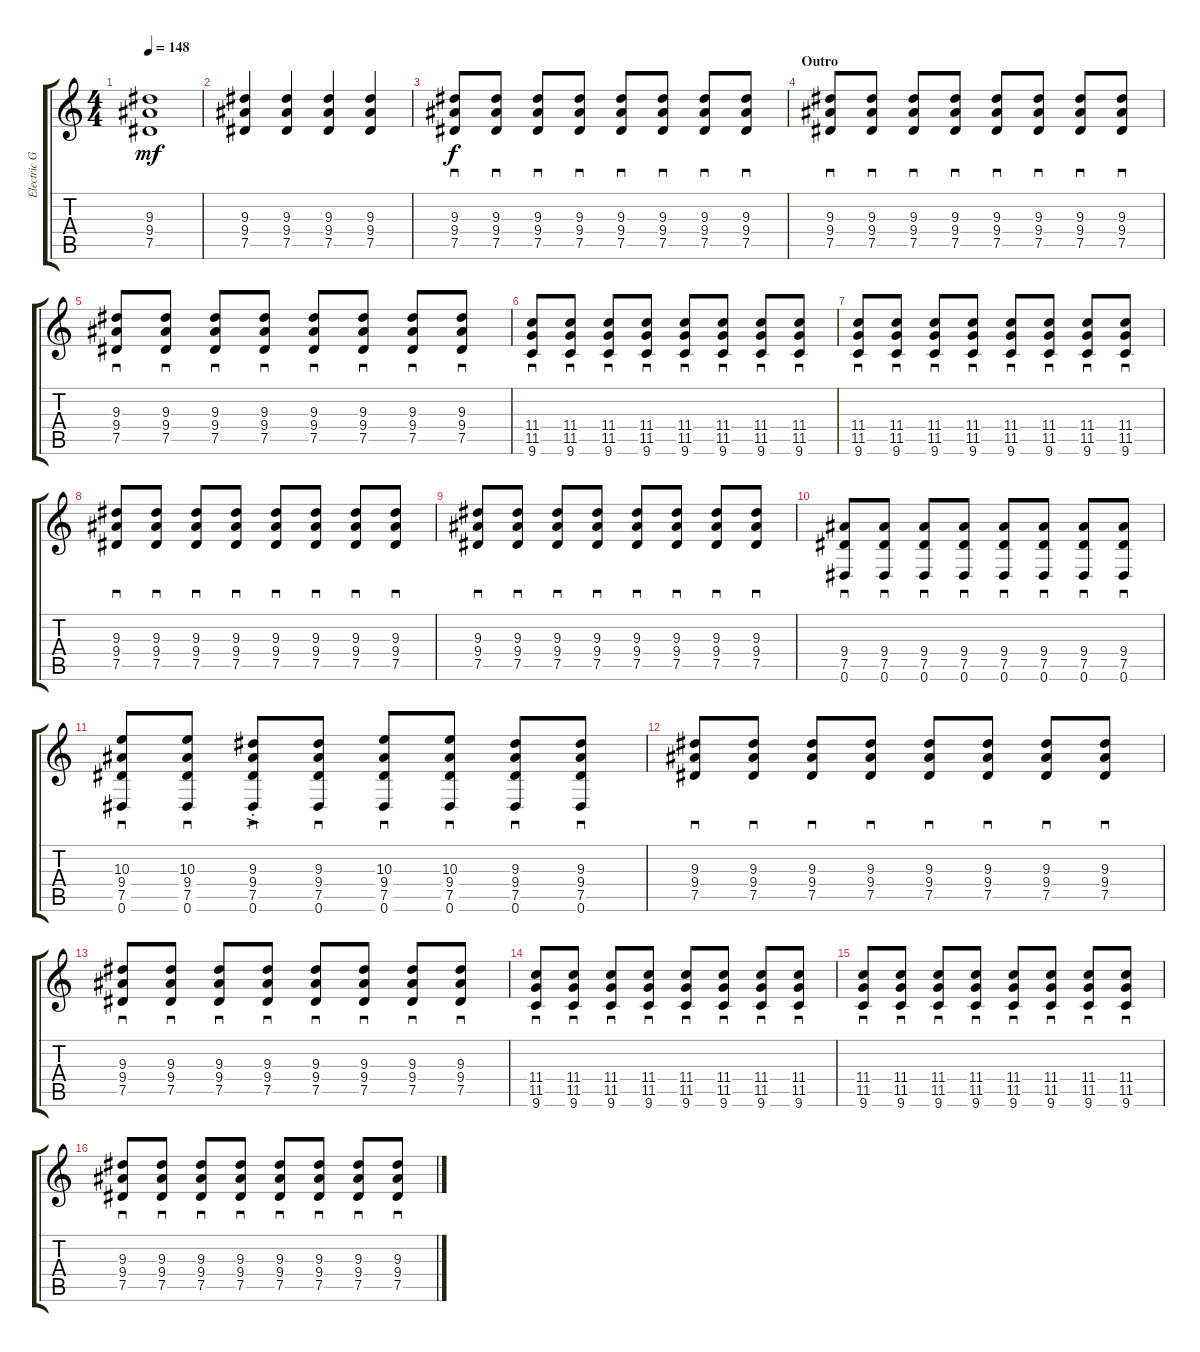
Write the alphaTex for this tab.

\track ("Electric Guitar" "Electric G") {instrument distortionguitar}
\staff {score tabs}
\tuning (Eb4 Bb3 Gb3 Db3 Ab2 Eb2) {hide}
\ts (4 4)
\tempo 148
\clef g2
\ks c
(9.3 9.4 7.5).1{dy mf} |
(9.3 9.4 7.5).4 (9.3 9.4 7.5).4 (9.3 9.4 7.5).4 (9.3 9.4 7.5).4 |
(9.3 9.4 7.5).8{sd dy f} (9.3 9.4 7.5).8{sd} (9.3 9.4 7.5).8{sd} (9.3 9.4 7.5).8{sd} (9.3 9.4 7.5).8{sd} (9.3 9.4 7.5).8{sd} (9.3 9.4 7.5).8{sd} (9.3 9.4 7.5).8{sd} |
\section ("" "Outro")
(9.3 9.4 7.5).8{sd} (9.3 9.4 7.5).8{sd} (9.3 9.4 7.5).8{sd} (9.3 9.4 7.5).8{sd} (9.3 9.4 7.5).8{sd} (9.3 9.4 7.5).8{sd} (9.3 9.4 7.5).8{sd} (9.3 9.4 7.5).8{sd} |
(9.3 9.4 7.5).8{sd} (9.3 9.4 7.5).8{sd} (9.3 9.4 7.5).8{sd} (9.3 9.4 7.5).8{sd} (9.3 9.4 7.5).8{sd} (9.3 9.4 7.5).8{sd} (9.3 9.4 7.5).8{sd} (9.3 9.4 7.5).8{sd} |
(11.4 11.5 9.6).8{sd} (11.4 11.5 9.6).8{sd} (11.4 11.5 9.6).8{sd} (11.4 11.5 9.6).8{sd} (11.4 11.5 9.6).8{sd} (11.4 11.5 9.6).8{sd} (11.4 11.5 9.6).8{sd} (11.4 11.5 9.6).8{sd} |
(11.4 11.5 9.6).8{sd} (11.4 11.5 9.6).8{sd} (11.4 11.5 9.6).8{sd} (11.4 11.5 9.6).8{sd} (11.4 11.5 9.6).8{sd} (11.4 11.5 9.6).8{sd} (11.4 11.5 9.6).8{sd} (11.4 11.5 9.6).8{sd} |
(9.3 9.4 7.5).8{sd} (9.3 9.4 7.5).8{sd} (9.3 9.4 7.5).8{sd} (9.3 9.4 7.5).8{sd} (9.3 9.4 7.5).8{sd} (9.3 9.4 7.5).8{sd} (9.3 9.4 7.5).8{sd} (9.3 9.4 7.5).8{sd} |
(9.3 9.4 7.5).8{sd} (9.3 9.4 7.5).8{sd} (9.3 9.4 7.5).8{sd} (9.3 9.4 7.5).8{sd} (9.3 9.4 7.5).8{sd} (9.3 9.4 7.5).8{sd} (9.3 9.4 7.5).8{sd} (9.3 9.4 7.5).8{sd} |
(9.4 7.5 0.6).8{sd} (9.4 7.5 0.6).8{sd} (9.4 7.5 0.6).8{sd} (9.4 7.5 0.6).8{sd} (9.4 7.5 0.6).8{sd} (9.4 7.5 0.6).8{sd} (9.4 7.5 0.6).8{sd} (9.4 7.5 0.6).8{sd} |
(10.3 9.4 7.5 0.6).8{sd} (10.3 9.4 7.5 0.6).8{sd} (9.3{ac st} 9.4 7.5 0.6).8{sd} (9.3 9.4 7.5 0.6).8{sd} (10.3 9.4 7.5 0.6).8{sd} (10.3 9.4 7.5 0.6).8{sd} (9.3 9.4 7.5 0.6).8{sd} (9.3 9.4 7.5 0.6).8{sd} |
(9.3 9.4 7.5).8{sd} (9.3 9.4 7.5).8{sd} (9.3 9.4 7.5).8{sd} (9.3 9.4 7.5).8{sd} (9.3 9.4 7.5).8{sd} (9.3 9.4 7.5).8{sd} (9.3 9.4 7.5).8{sd} (9.3 9.4 7.5).8{sd} |
(9.3 9.4 7.5).8{sd} (9.3 9.4 7.5).8{sd} (9.3 9.4 7.5).8{sd} (9.3 9.4 7.5).8{sd} (9.3 9.4 7.5).8{sd} (9.3 9.4 7.5).8{sd} (9.3 9.4 7.5).8{sd} (9.3 9.4 7.5).8{sd} |
(11.4 11.5 9.6).8{sd} (11.4 11.5 9.6).8{sd} (11.4 11.5 9.6).8{sd} (11.4 11.5 9.6).8{sd} (11.4 11.5 9.6).8{sd} (11.4 11.5 9.6).8{sd} (11.4 11.5 9.6).8{sd} (11.4 11.5 9.6).8{sd} |
(11.4 11.5 9.6).8{sd} (11.4 11.5 9.6).8{sd} (11.4 11.5 9.6).8{sd} (11.4 11.5 9.6).8{sd} (11.4 11.5 9.6).8{sd} (11.4 11.5 9.6).8{sd} (11.4 11.5 9.6).8{sd} (11.4 11.5 9.6).8{sd} |
(9.3 9.4 7.5).8{sd} (9.3 9.4 7.5).8{sd} (9.3 9.4 7.5).8{sd} (9.3 9.4 7.5).8{sd} (9.3 9.4 7.5).8{sd} (9.3 9.4 7.5).8{sd} (9.3 9.4 7.5).8{sd} (9.3 9.4 7.5).8{sd}
